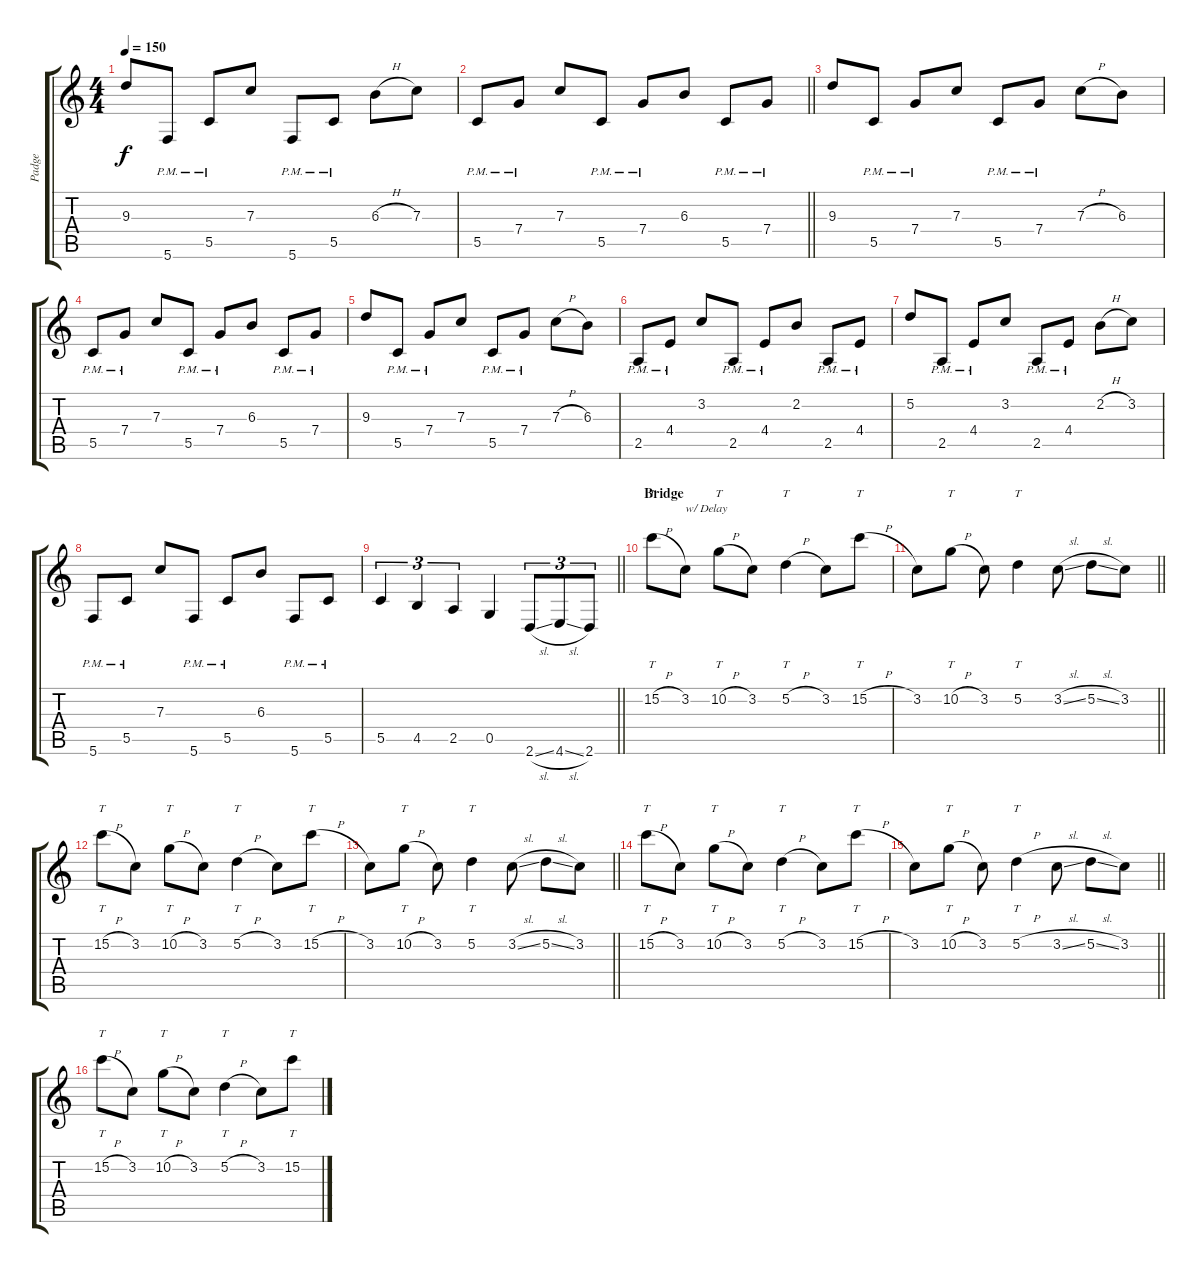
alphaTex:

\track ("Padge" "Padge") {instrument overdrivenguitar}
\staff {score tabs}
\tuning (D4 A3 F3 C3 G2 C2) {hide}
\ts (4 4)
\tempo 150
\clef g2
\ks c
9.3.8{dy f} 5.6{pm}.8 5.5{pm}.8 7.3.8 5.6{pm}.8 5.5{pm}.8 6.3{h}.8 7.3.8 |
\barLineRight lightlight
5.5{pm}.8 7.4{pm}.8 7.3.8 5.5{pm}.8 7.4{pm}.8 6.3.8 5.5{pm}.8 7.4{pm}.8 |
9.3.8 5.5{pm}.8 7.4{pm}.8 7.3.8 5.5{pm}.8 7.4{pm}.8 7.3{h}.8 6.3.8 |
5.5{pm}.8 7.4{pm}.8 7.3.8 5.5{pm}.8 7.4{pm}.8 6.3.8 5.5{pm}.8 7.4{pm}.8 |
9.3.8 5.5{pm}.8 7.4{pm}.8 7.3.8 5.5{pm}.8 7.4{pm}.8 7.3{h}.8 6.3.8 |
2.5{pm}.8 4.4{pm}.8 3.2.8 2.5{pm}.8 4.4{pm}.8 2.2.8 2.5{pm}.8 4.4{pm}.8 |
5.2.8 2.5{pm}.8 4.4{pm}.8 3.2.8 2.5{pm}.8 4.4{pm}.8 2.2{h}.8 3.2.8 |
5.6{pm}.8 5.5{pm}.8 7.3.8 5.6{pm}.8 5.5{pm}.8 6.3.8 5.6{pm}.8 5.5{pm}.8 |
\barLineRight lightlight
5.5.4{tu (3 2)} 4.5.4{tu (3 2)} 2.5.4{tu (3 2)} 0.5.4 2.6{sl}.8{tu (3 2)} 4.6{sl}.8{tu (3 2)} 2.6.8{tu (3 2)} |
\section ("" "Bridge")
15.2{h}.8{tt instrument electricguitarclean} 3.2.8{txt "w/ Delay"} 10.2{h}.8{tt} 3.2.8 5.2{h}.4{tt} 3.2.8 15.2{h}.8{tt} |
\barLineRight lightlight
3.2.8 10.2{h}.8{tt} 3.2.8 5.2.4{tt} 3.2{sl}.8 5.2{sl}.8 3.2.8 |
15.2{h}.8{tt} 3.2.8 10.2{h}.8{tt} 3.2.8 5.2{h}.4{tt} 3.2.8 15.2{h}.8{tt} |
\barLineRight lightlight
3.2.8 10.2{h}.8{tt} 3.2.8 5.2.4{tt} 3.2{sl}.8 5.2{sl}.8 3.2.8 |
15.2{h}.8{tt} 3.2.8 10.2{h}.8{tt} 3.2.8 5.2{h}.4{tt} 3.2.8 15.2{h}.8{tt} |
\barLineRight lightlight
3.2.8 10.2{h}.8{tt} 3.2.8 5.2{h}.4{tt} 3.2{sl}.8 5.2{sl}.8 3.2.8 |
15.2{h}.8{tt} 3.2.8 10.2{h}.8{tt} 3.2.8 5.2{h}.4{tt} 3.2.8 15.2{h}.8{tt}
